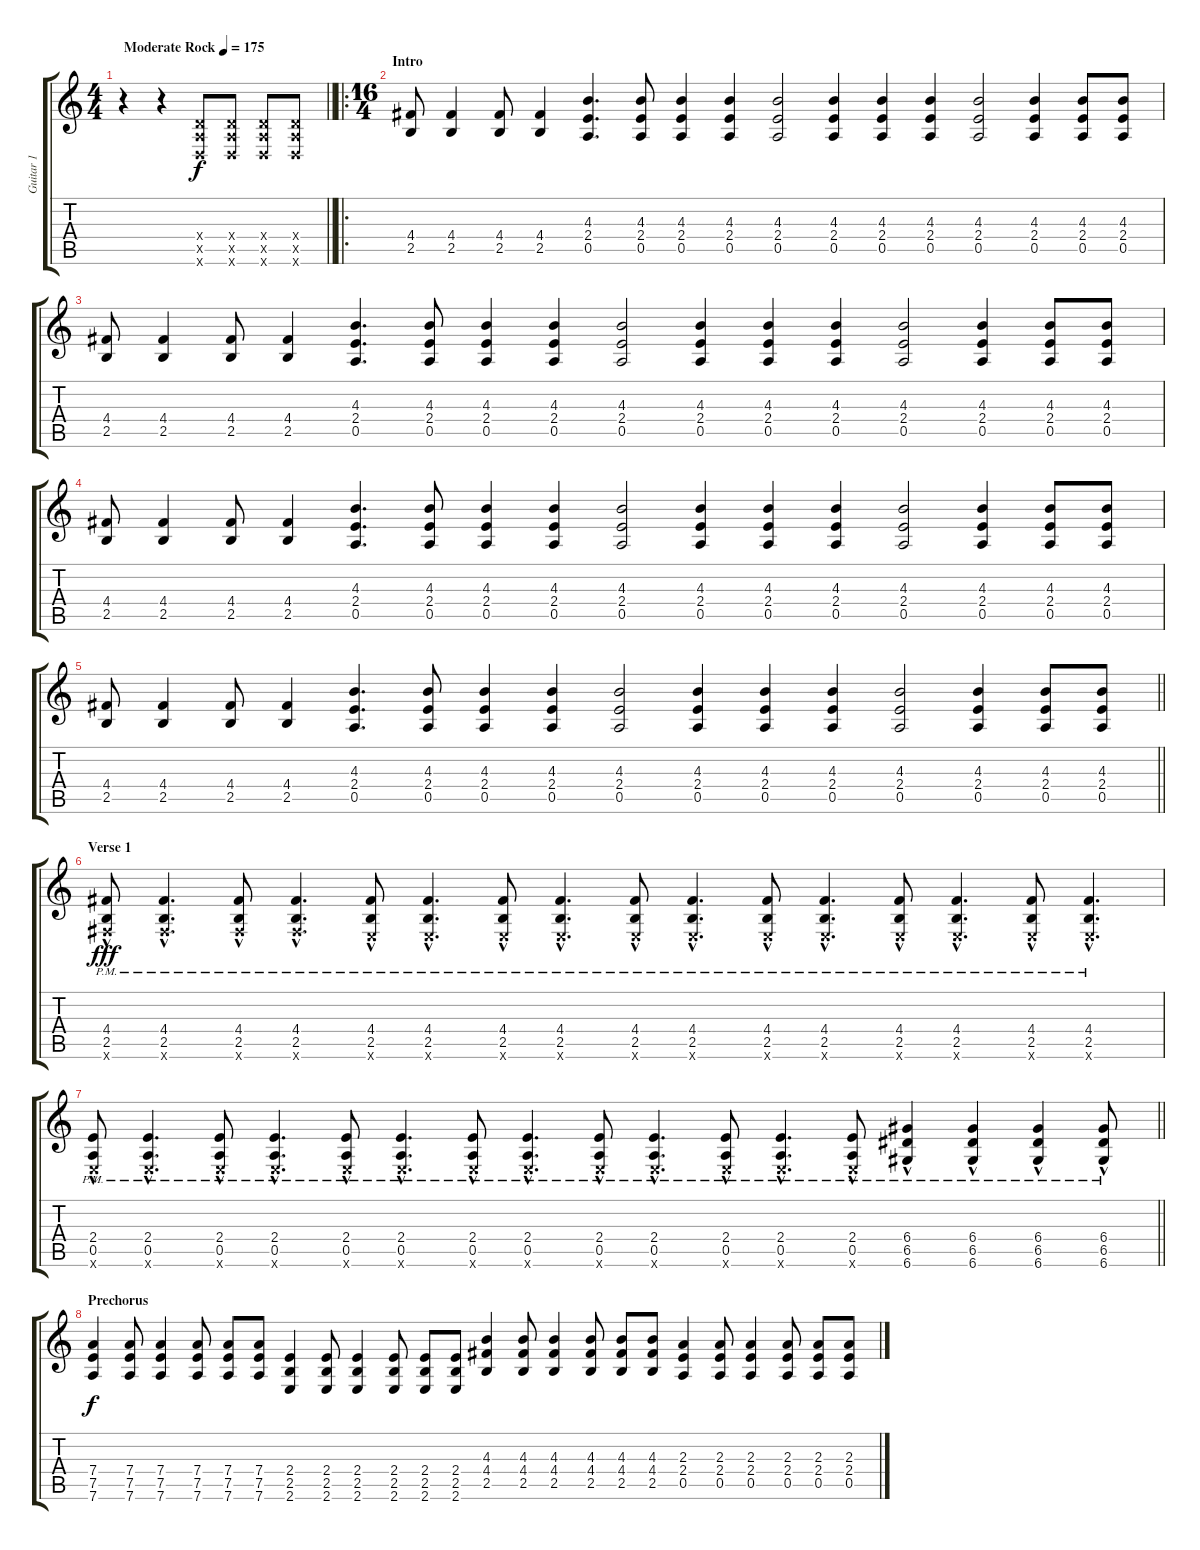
\track ("Guitar 1" "Guitar 1") {instrument distortionguitar}
\staff {score tabs}
\tuning (E4 B3 G3 D3 A2 D2) {hide}
\ts (4 4)
\tempo (175 "Moderate Rock")
\clef g2
\barLineRight lightlight
\ks c
r.4{dy f instrument distortionguitar} r.4 (0.4{x} 0.5{x} 0.6{x}).8 (0.4{x} 0.5{x} 0.6{x}).8 (0.4{x} 0.5{x} 0.6{x}).8 (0.4{x} 0.5{x} 0.6{x}).8 |
\ro
\ts (16 4)
\section ("" "Intro")
(4.4 2.5).8 (4.4 2.5).4 (4.4 2.5).8 (4.4 2.5).4 (4.3 2.4 0.5).4{d} (4.3 2.4 0.5).8 (4.3 2.4 0.5).4 (4.3 2.4 0.5).4 (4.3 2.4 0.5).2 (4.3 2.4 0.5).4 (4.3 2.4 0.5).4 (4.3 2.4 0.5).4 (4.3 2.4 0.5).2 (4.3 2.4 0.5).4 (4.3 2.4 0.5).8 (4.3 2.4 0.5).8 |
(4.4 2.5).8 (4.4 2.5).4 (4.4 2.5).8 (4.4 2.5).4 (4.3 2.4 0.5).4{d} (4.3 2.4 0.5).8 (4.3 2.4 0.5).4 (4.3 2.4 0.5).4 (4.3 2.4 0.5).2 (4.3 2.4 0.5).4 (4.3 2.4 0.5).4 (4.3 2.4 0.5).4 (4.3 2.4 0.5).2 (4.3 2.4 0.5).4 (4.3 2.4 0.5).8 (4.3 2.4 0.5).8 |
(4.4 2.5).8 (4.4 2.5).4 (4.4 2.5).8 (4.4 2.5).4 (4.3 2.4 0.5).4{d} (4.3 2.4 0.5).8 (4.3 2.4 0.5).4 (4.3 2.4 0.5).4 (4.3 2.4 0.5).2 (4.3 2.4 0.5).4 (4.3 2.4 0.5).4 (4.3 2.4 0.5).4 (4.3 2.4 0.5).2 (4.3 2.4 0.5).4 (4.3 2.4 0.5).8 (4.3 2.4 0.5).8 |
\barLineRight lightlight
(4.4 2.5).8 (4.4 2.5).4 (4.4 2.5).8 (4.4 2.5).4 (4.3 2.4 0.5).4{d} (4.3 2.4 0.5).8 (4.3 2.4 0.5).4 (4.3 2.4 0.5).4 (4.3 2.4 0.5).2 (4.3 2.4 0.5).4 (4.3 2.4 0.5).4 (4.3 2.4 0.5).4 (4.3 2.4 0.5).2 (4.3 2.4 0.5).4 (4.3 2.4 0.5).8 (4.3 2.4 0.5).8 |
\section ("" "Verse 1")
(4.4{hac pm} 2.5{hac pm} 4.6{x}).8{dy fff} (4.4{hac pm} 2.5{hac pm} 4.6{x}).4{d} (4.4{hac pm} 2.5{hac pm} 4.6{x}).8 (4.4{hac pm} 2.5{hac pm} 4.6{x}).4{d} (4.4{hac pm} 2.5{hac pm} 2.6{x}).8 (4.4{hac pm} 2.5{hac pm} 2.6{x}).4{d} (4.4{hac pm} 2.5{hac pm} 2.6{x}).8 (4.4{hac pm} 2.5{hac pm} 2.6{x}).4{d} (4.4{hac pm} 2.5{hac pm} 2.6{x}).8 (4.4{hac pm} 2.5{hac pm} 2.6{x}).4{d} (4.4{hac pm} 2.5{hac pm} 2.6{x}).8 (4.4{hac pm} 2.5{hac pm} 2.6{x}).4{d} (4.4{hac pm} 2.5{hac pm} 2.6{x}).8 (4.4{hac pm} 2.5{hac pm} 2.6{x}).4{d} (4.4{hac pm} 2.5{hac pm} 2.6{x}).8 (4.4{hac pm} 2.5{hac pm} 2.6{x}).4{d} |
\barLineRight lightlight
(2.4{hac pm} 0.5{hac pm} 2.6{x}).8 (2.4{hac pm} 0.5{hac pm} 2.6{x}).4{d} (2.4{hac pm} 0.5{hac pm} 2.6{x}).8 (2.4{hac pm} 0.5{hac pm} 2.6{x}).4{d} (2.4{hac pm} 0.5{hac pm} 2.6{x}).8 (2.4{hac pm} 0.5{hac pm} 2.6{x}).4{d} (2.4{hac pm} 0.5{hac pm} 2.6{x}).8 (2.4{hac pm} 0.5{hac pm} 2.6{x}).4{d} (2.4{hac pm} 0.5{hac pm} 2.6{x}).8 (2.4{hac pm} 0.5{hac pm} 2.6{x}).4{d} (2.4{hac pm} 0.5{hac pm} 2.6{x}).8 (2.4{hac pm} 0.5{hac pm} 2.6{x}).4{d} (2.4{hac pm} 0.5{hac pm} 2.6{x}).8 (6.4{hac pm} 6.5{hac pm} 6.6{hac pm}).4 (6.4{hac pm} 6.5{hac pm} 6.6{hac pm}).4 (6.4{hac pm} 6.5{hac pm} 6.6{hac pm}).4 (6.4{hac pm} 6.5{hac pm} 6.6{hac pm}).8 |
\section ("" "Prechorus")
(7.4 7.5 7.6).4{dy f} (7.4 7.5 7.6).8 (7.4 7.5 7.6).4 (7.4 7.5 7.6).8 (7.4 7.5 7.6).8 (7.4 7.5 7.6).8 (2.4 2.5 2.6).4 (2.4 2.5 2.6).8 (2.4 2.5 2.6).4 (2.4 2.5 2.6).8 (2.4 2.5 2.6).8 (2.4 2.5 2.6).8 (4.3 4.4 2.5).4 (4.3 4.4 2.5).8 (4.3 4.4 2.5).4 (4.3 4.4 2.5).8 (4.3 4.4 2.5).8 (4.3 4.4 2.5).8 (2.3 2.4 0.5).4 (2.3 2.4 0.5).8 (2.3 2.4 0.5).4 (2.3 2.4 0.5).8 (2.3 2.4 0.5).8 (2.3 2.4 0.5).8
